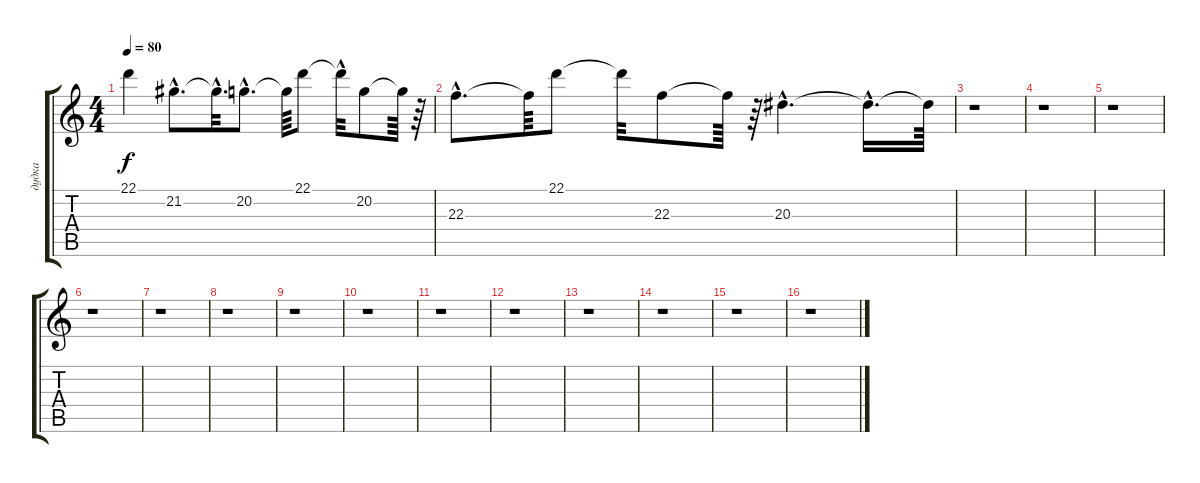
\track ("дудка" "дудка") {instrument englishhorn}
\staff {score tabs}
\tuning (E4 B3 G3 D3 A2 E2) {hide}
\ts (4 4)
\tempo 80
\clef g2
\ks c
22.1.4{dy f} 21.2{hac}.8{d} 21.2{hac t}.32{d} 20.2{hac}.8{d} 20.2{t}.64 22.1.8 22.1{hac t}.32 20.2.8 20.2{t}.64 r.64 |
22.3{hac}.8{d} 22.3{t}.64 22.1.8 22.1{t}.32 22.3.8 22.3{t}.64 r.64 20.3{hac}.4{d} 20.3{hac t}.16{d} 20.3{t}.64 |
r.1 |
r.1 |
r.1 |
r.1 |
r.1 |
r.1 |
r.1 |
r.1 |
r.1 |
r.1 |
r.1 |
r.1 |
r.1 |
r.1
